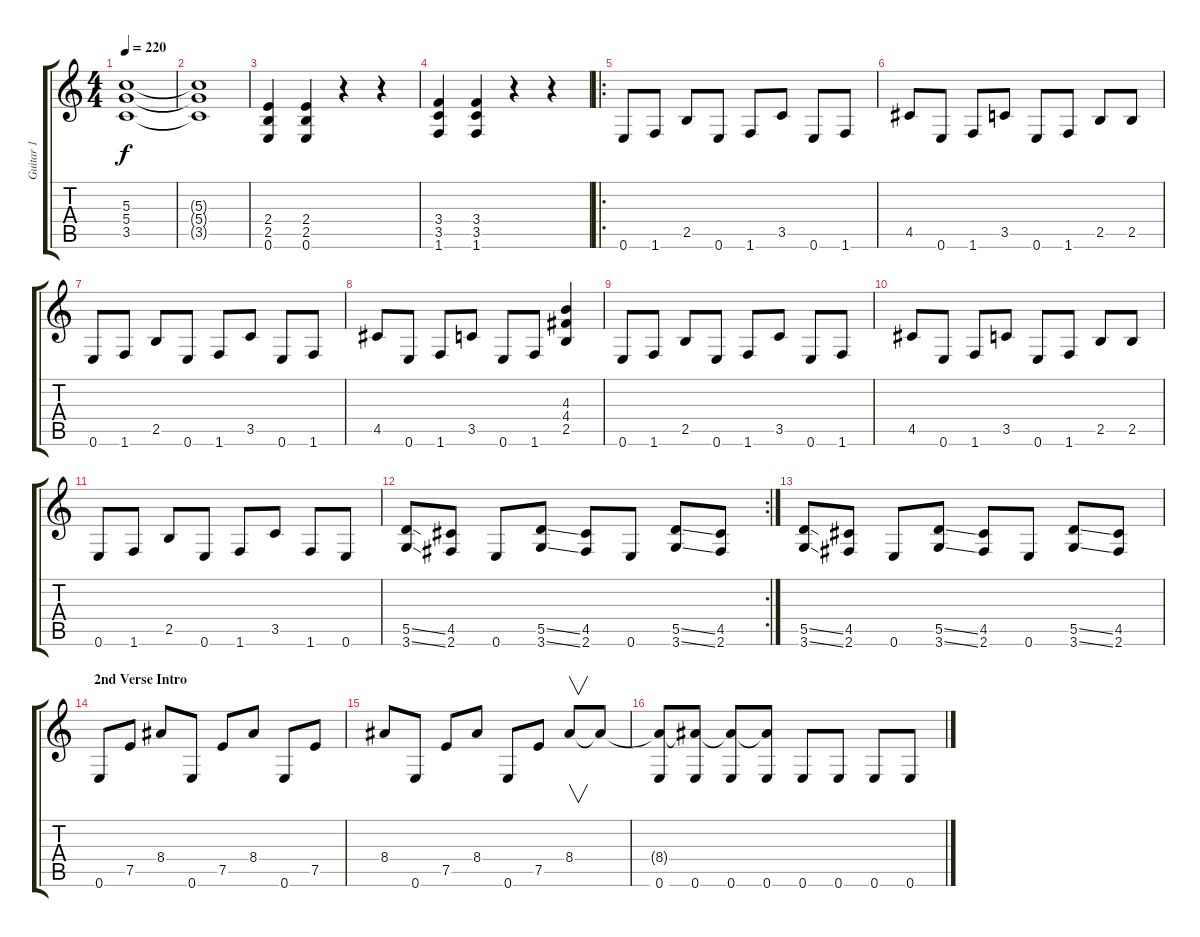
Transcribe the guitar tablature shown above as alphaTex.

\track ("Guitar 1" "Guitar 1") {instrument electricguitarmuted}
\staff {score tabs}
\tuning (E4 B3 G3 D3 A2 E2) {hide}
\ts (4 4)
\tempo 220
\clef g2
\ks c
(5.3 5.4 3.5).1{dy f instrument overdrivenguitar} |
(5.3{t} 5.4{t} 3.5{t}).1 |
(2.4 2.5 0.6).4 (2.4 2.5 0.6).4 r.4 r.4 |
(3.4 3.5 1.6).4 (3.4 3.5 1.6).4 r.4 r.4 |
\ro
0.6.8{instrument electricguitarmuted} 1.6.8 2.5.8{instrument distortionguitar} 0.6.8{instrument electricguitarmuted} 1.6.8 3.5.8{instrument distortionguitar} 0.6.8{instrument electricguitarmuted} 1.6.8 |
4.5.8{instrument distortionguitar} 0.6.8{instrument electricguitarmuted} 1.6.8 3.5.8{instrument distortionguitar} 0.6.8{instrument electricguitarmuted} 1.6.8 2.5.8{instrument distortionguitar} 2.5.8 |
0.6.8{instrument electricguitarmuted} 1.6.8 2.5.8{instrument distortionguitar} 0.6.8{instrument electricguitarmuted} 1.6.8 3.5.8{instrument distortionguitar} 0.6.8{instrument electricguitarmuted} 1.6.8 |
4.5.8{instrument distortionguitar} 0.6.8{instrument electricguitarmuted} 1.6.8 3.5.8{instrument distortionguitar} 0.6.8{instrument electricguitarmuted} 1.6.8 (4.3 4.4 2.5).4{instrument distortionguitar} |
0.6.8{instrument electricguitarmuted} 1.6.8 2.5.8{instrument distortionguitar} 0.6.8{instrument electricguitarmuted} 1.6.8 3.5.8{instrument distortionguitar} 0.6.8{instrument electricguitarmuted} 1.6.8 |
4.5.8{instrument distortionguitar} 0.6.8{instrument electricguitarmuted} 1.6.8 3.5.8{instrument distortionguitar} 0.6.8{instrument electricguitarmuted} 1.6.8 2.5.8{instrument distortionguitar} 2.5.8 |
0.6.8{instrument electricguitarmuted} 1.6.8 2.5.8{instrument distortionguitar} 0.6.8{instrument electricguitarmuted} 1.6.8 3.5.8{instrument distortionguitar} 1.6.8{instrument electricguitarmuted} 0.6.8 |
\rc 2
(5.5{ss} 3.6{ss}).8{instrument distortionguitar} (4.5 2.6).8 0.6.8 (5.5{ss} 3.6{ss}).8 (4.5 2.6).8 0.6.8 (5.5{ss} 3.6{ss}).8 (4.5 2.6).8 |
(5.5{ss} 3.6{ss}).8{instrument distortionguitar} (4.5 2.6).8 0.6.8 (5.5{ss} 3.6{ss}).8 (4.5 2.6).8 0.6.8 (5.5{ss} 3.6{ss}).8 (4.5 2.6).8 |
\section ("" "2nd Verse Intro")
0.6.8{instrument electricguitarmuted} 7.5.8 8.4.8{instrument distortionguitar} 0.6.8{instrument electricguitarmuted} 7.5.8 8.4.8{instrument distortionguitar} 0.6.8{instrument electricguitarmuted} 7.5.8 |
8.4.8{instrument distortionguitar} 0.6.8{instrument electricguitarmuted} 7.5.8 8.4.8{instrument distortionguitar} 0.6.8{instrument electricguitarmuted} 7.5.8 8.4.8{v instrument distortionguitar} 8.4{t}.8 |
(8.4{t} 0.6).8{instrument electricguitarmuted} (8.4{t} 0.6).8 (8.4{t} 0.6).8 (8.4{t} 0.6).8 0.6.8 0.6.8 0.6.8 0.6.8
